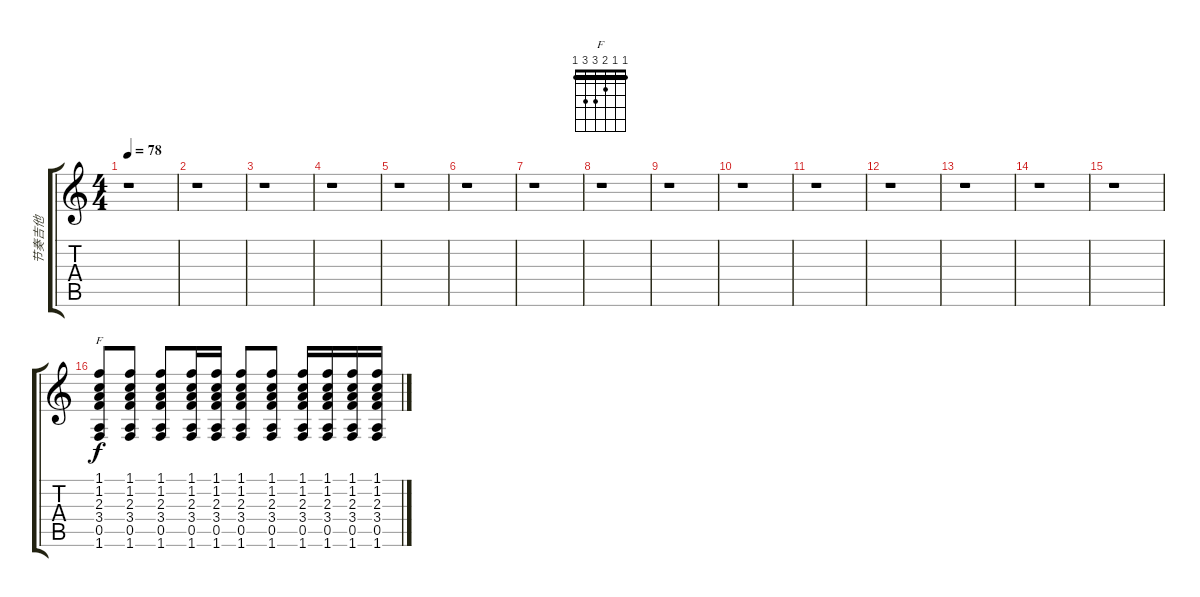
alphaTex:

\track ("节奏吉他" "节奏吉他") {instrument acousticguitarsteel}
\staff {score tabs}
\tuning (E4 B3 G3 D3 A2 E2) {hide}
\chord ("F" 1 1 2 3 3 1) {barre 1}
\ts (4 4)
\tempo 78
\clef g2
\ks c
r.1{dy f} |
r.1 |
r.1 |
r.1 |
r.1 |
r.1 |
r.1 |
r.1 |
r.1 |
r.1 |
r.1 |
r.1 |
r.1 |
r.1 |
r.1 |
(1.1 1.2 2.3 3.4 0.5 1.6).8{ch "F"} (1.1 1.2 2.3 3.4 0.5 1.6).8 (1.1 1.2 2.3 3.4 0.5 1.6).8 (1.1 1.2 2.3 3.4 0.5 1.6).16 (1.1 1.2 2.3 3.4 0.5 1.6).16 (1.1 1.2 2.3 3.4 0.5 1.6).8 (1.1 1.2 2.3 3.4 0.5 1.6).8 (1.1 1.2 2.3 3.4 0.5 1.6).16 (1.1 1.2 2.3 3.4 0.5 1.6).16 (1.1 1.2 2.3 3.4 0.5 1.6).16 (1.1 1.2 2.3 3.4 0.5 1.6).16
